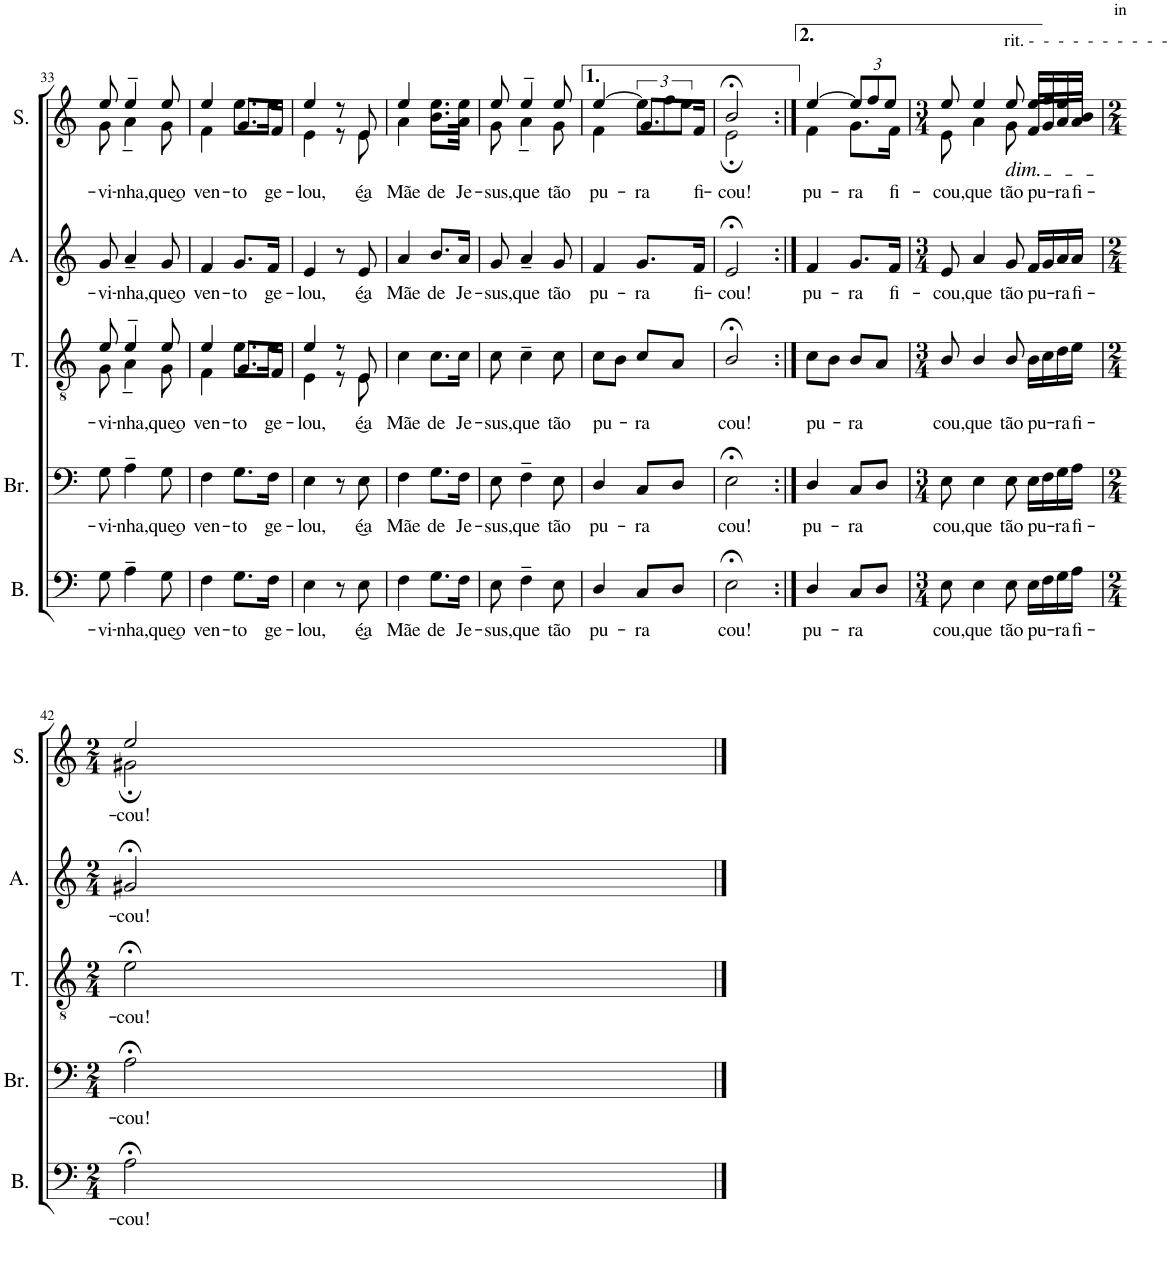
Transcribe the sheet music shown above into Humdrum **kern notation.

**kern	**text	**kern	**text	**kern	**text	**kern	**text	**kern	**text
*part5	*part5	*part4	*part4	*part3	*part3	*part2	*part2	*part1	*part1
*staff5	*staff5	*staff4	*staff4	*staff3	*staff3	*staff2	*staff2	*staff1	*staff1
*I"B.	*	*I"Br.	*	*I"T.	*	*I"A.	*	*I"S.	*
*I'B.	*	*I'Br.	*	*I'T.	*	*I'A.	*	*I'S.	*
!!LO:PB:g=z
*clefF4	*	*clefF4	*	*clefGv2	*	*clefG2	*	*clefG2	*
*k[]	*	*k[]	*	*k[]	*	*k[]	*	*k[]	*
*M2/4	*	*M2/4	*	*M2/4	*	*M2/4	*	*M2/4	*
=33	=33	=33	=33	=33	=33	=33	=33	=33	=33
!	!LO:LY:b	!	!LO:LY:b	!	!LO:LY:b	!	!LO:LY:b	!	!LO:LY:b
*	*	*	*	*^	*	*	*	*^	*
8G\	-vi-	8G\	-vi-	8G\	8e/	-vi-	8g/	-vi-	8g\	8ee/	-vi-
!	!LO:LY:b	!	!LO:LY:b	!	!	!LO:LY:b	!	!LO:LY:b	!	!	!LO:LY:b
4A~\	-nha,	4A~\	-nha,	4A~\	4e~/	-nha,	4a~/	-nha,	4a~\	4ee~/	-nha,
!	!LO:LY:b	!	!LO:LY:b	!	!	!LO:LY:b	!	!LO:LY:b	!	!	!LO:LY:b
8G\	que͜o	8G\	que͜o	8G\	8e/	que͜o	8g/	que͜o	8g\	8ee/	que͜o
=34	=34	=34	=34	=34	=34	=34	=34	=34	=34	=34	=34
!	!LO:LY:b	!	!LO:LY:b	!	!	!LO:LY:b	!	!LO:LY:b	!	!	!LO:LY:b
4F\	ven-	4F\	ven-	4F\	4e/	ven-	4f/	ven-	4f\	4ee/	ven-
!	!LO:LY:b	!	!LO:LY:b	!	!	!LO:LY:b	!	!LO:LY:b	!	!	!LO:LY:b
8.G\L	-to	8.G\L	-to	8.G/L	8.e\L	-to	8.g/L	-to	8.g/L	8.ee\L	-to
!	!LO:LY:b	!	!LO:LY:b	!	!	!LO:LY:b	!	!LO:LY:b	!	!	!LO:LY:b
16F\Jk	ge-	16F\Jk	ge-	16F/Jk	16e\Jk	ge-	16f/Jk	ge-	16f/Jk	16ee\Jk	ge-
=35	=35	=35	=35	=35	=35	=35	=35	=35	=35	=35	=35
!	!LO:LY:b	!	!LO:LY:b	!	!	!LO:LY:b	!	!LO:LY:b	!	!	!LO:LY:b
4E\	-lou,	4E\	-lou,	4E\	4e/	-lou,	4e/	-lou,	4e\	4ee/	-lou,
8r	.	8r	.	8r	8r	.	8r	.	8r	8r	.
!	!LO:LY:b	!	!LO:LY:b	!	!	!LO:LY:b	!	!LO:LY:b	!	!	!LO:LY:b
8E\	é͜a	8E\	é͜a	8E\	8E/	é͜a	8e/	é͜a	8e\	8e/	é͜a
=36	=36	=36	=36	=36	=36	=36	=36	=36	=36	=36	=36
!	!LO:LY:b	!	!LO:LY:b	!	!	!LO:LY:b	!	!LO:LY:b	!	!	!LO:LY:b
*	*	*	*	*v	*v	*	*	*	*	*	*
4F\	Mãe	4F\	Mãe	4c\	Mãe	4a/	Mãe	4a\	4ee/	Mãe
!	!LO:LY:b	!	!LO:LY:b	!	!LO:LY:b	!	!LO:LY:b	!	!	!LO:LY:b
8.G\L	de	8.G\L	de	8.c\L	de	8.b/L	de	8.b\L	8.ee\L	de
!	!LO:LY:b	!	!LO:LY:b	!	!LO:LY:b	!	!LO:LY:b	!	!	!LO:LY:b
16F\Jk	Je-	16F\Jk	Je-	16c\Jk	Je-	16a/Jk	Je-	16a\Jk	16ee\Jk	Je-
=37	=37	=37	=37	=37	=37	=37	=37	=37	=37	=37
!	!LO:LY:b	!	!LO:LY:b	!	!LO:LY:b	!	!LO:LY:b	!	!	!LO:LY:b
8E\	-sus,	8E\	-sus,	8c\	-sus,	8g/	-sus,	8g\	8ee/	-sus,
!	!LO:LY:b	!	!LO:LY:b	!	!LO:LY:b	!	!LO:LY:b	!	!	!LO:LY:b
4F~\	que	4F~\	que	4c~\	que	4a~/	que	4a~\	4ee~/	que
!	!LO:LY:b	!	!LO:LY:b	!	!LO:LY:b	!	!LO:LY:b	!	!	!LO:LY:b
8E\	tão	8E\	tão	8c\	tão	8g/	tão	8g\	8ee/	tão
=38	=38	=38	=38	=38	=38	=38	=38	=38	=38	=38
!	!LO:LY:b	!	!LO:LY:b	!	!LO:LY:b	!	!LO:LY:b	!	!	!LO:LY:b
4D/	pu-	4D/	pu-	8c\L	pu-	4f/	pu-	4f\	[4ee/	pu-
.	.	.	.	8B\J	.	.	.	.	.	.
!	!LO:LY:b	!	!LO:LY:b	!	!LO:LY:b	!	!LO:LY:b	!	!	!LO:LY:b
8C/L	-ra	8C/L	-ra	8c/L	-ra	8.g/L	-ra	8.g/L	12ee\L]	-ra
.	.	.	.	.	.	.	.	.	12ff\	.
8D/J	.	8D/J	.	8A/J	.	.	.	.	.	.
.	.	.	.	.	.	.	.	.	12ee\J	.
!	!	!	!	!	!	!	!LO:LY:b	!	!	!LO:LY:b
.	.	.	.	.	.	16f/Jk	fi-	16f/Jk	.	fi-
=39	=39	=39	=39	=39	=39	=39	=39	=39	=39	=39
!	!LO:LY:b	!	!LO:LY:b	!	!LO:LY:b	!	!LO:LY:b	!	!	!LO:LY:b
2E;<\	-cou!	2E;<\	-cou!	2B;</	-cou!	2e;</	-cou!	2e;<\	2b;/	-cou!
=40:|!	=40:|!	=40:|!	=40:|!	=40:|!	=40:|!	=40:|!	=40:|!	=40:|!	=40:|!	=40:|!
!	!LO:LY:b	!	!LO:LY:b	!	!LO:LY:b	!	!LO:LY:b	!	!	!LO:LY:b
4D/	pu-	4D/	pu-	8c\L	pu-	4f/	pu-	4f\	[4ee/	pu-
.	.	.	.	8B\J	.	.	.	.	.	.
!	!LO:LY:b	!	!LO:LY:b	!	!LO:LY:b	!	!LO:LY:b	!	!	!LO:LY:b
*	*	*	*	*	*	*	*	*	*Xbrackettup	*
8C/L	-ra	8C/L	-ra	8B/L	-ra	8.g/L	-ra	8.g\L	12ee/L]	-ra
.	.	.	.	.	.	.	.	.	12ff/	.
8D/J	.	8D/J	.	8A/J	.	.	.	.	.	.
.	.	.	.	.	.	.	.	.	12ee/J	.
!	!	!	!	!	!	!	!LO:LY:b	!	!	!LO:LY:b
.	.	.	.	.	.	16f/Jk	fi-	16f\Jk	.	fi-
=41	=41	=41	=41	=41	=41	=41	=41	=41	=41	=41
*M3/4	*	*M3/4	*	*M3/4	*	*M3/4	*	*M3/4	*	*
!	!LO:LY:b	!	!LO:LY:b	!	!LO:LY:b	!	!LO:LY:b	!	!	!LO:LY:b
8E\	-cou,	8E\	-cou,	8B/	-cou,	8e/	-cou,	8e\	8ee/	-cou,
!	!LO:LY:b	!	!LO:LY:b	!	!LO:LY:b	!	!LO:LY:b	!	!	!LO:LY:b
4E\	que	4E\	que	4B/	que	4a/	que	4a\	4ee/	que
!	!	!	!	!	!	!	!	!LO:TX:a:t=rit. -  -  -  -  -  -  -  -  -  -	!	!
!	!	!	!	!	!	!	!	!LO:TX:b:i:t=dim.	!	!
!	!LO:LY:b	!	!LO:LY:b	!	!LO:LY:b	!	!LO:LY:b	!	!	!LO:LY:b
8E\	tão	8E\	tão	8B/	tão	8g/	tão	8g\	8ee/	tão
!	!LO:LY:b	!	!LO:LY:b	!	!LO:LY:b	!	!LO:LY:b	!	!	!LO:LY:b
16E\LL	pu-	16E\LL	pu-	16B\LL	pu-	16f/LL	pu-	16f/LL	16ee/LL	pu-
16F\	.	16F\	.	16c\	.	16g/	.	16g/	16ff/	.
!	!LO:LY:b	!	!LO:LY:b	!	!LO:LY:b	!	!LO:LY:b	!	!	!LO:LY:b
16G\	-ra	16G\	-ra	16d\	-ra	16a/	-ra	16a/	16ee/	-ra
!	!LO:LY:b	!	!LO:LY:b	!	!LO:LY:b	!	!LO:LY:b	!	!	!LO:LY:b
16A\JJ	fi-	16A\JJ	fi-	16e\JJ	fi-	16a/JJ	fi-	16a/JJ	16b/JJ	fi-
!!LO:LB:g=z	!!
=42	=42	=42	=42	=42	=42	=42	=42	=42	=42	=42
*M2/4	*	*M2/4	*	*M2/4	*	*M2/4	*	*M2/4	*	*
!	!LO:LY:b	!	!LO:LY:b	!	!LO:LY:b	!	!LO:LY:b	!	!	!LO:LY:b
2A;<\	-cou!	2A;<\	-cou!	2e;<\	-cou!	2g#X;</	-cou!	2g#X\	2ee;/	-cou!
*	*	*	*	*	*	*	*	*v	*v	*
==	==	==	==	==	==	==	==	==	==
*-	*-	*-	*-	*-	*-	*-	*-	*-	*-
